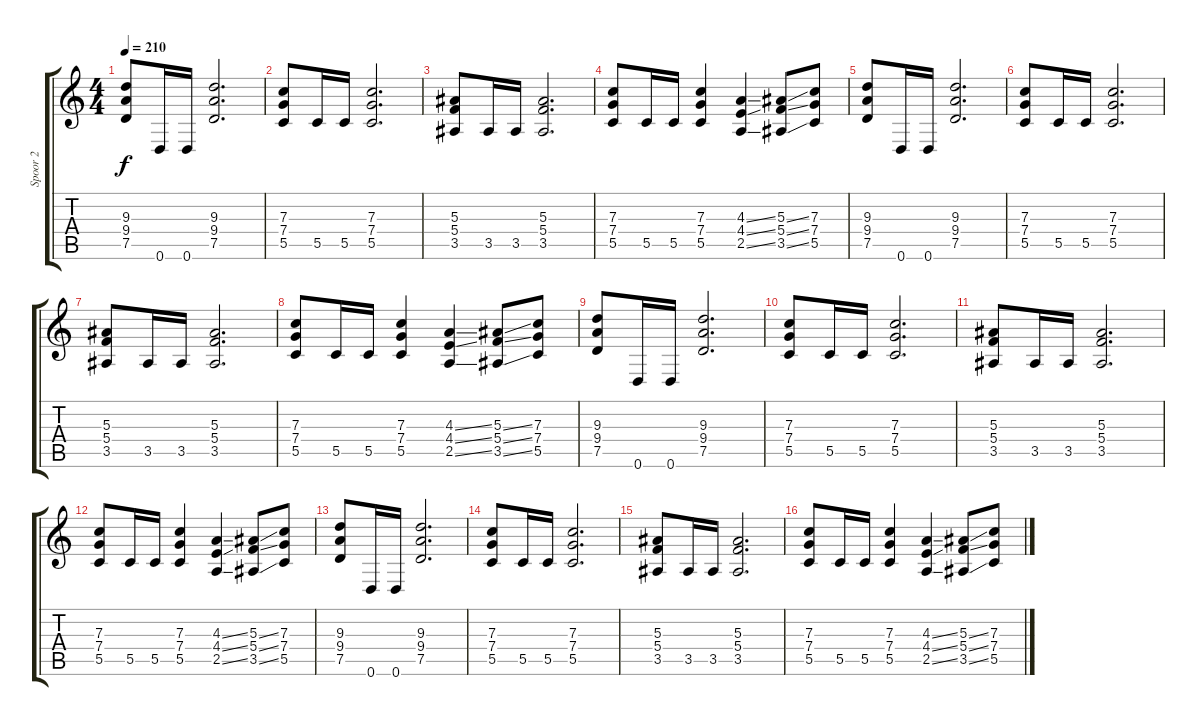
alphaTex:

\track ("Spoor 2" "Spoor 2") {instrument distortionguitar}
\staff {score tabs}
\tuning (D4 A3 F3 C3 G2 D2) {hide}
\ts (4 4)
\tempo 210
\clef g2
\ks c
(9.3 9.4 7.5).8{dy f} 0.6.16 0.6.16 (9.3 9.4 7.5).2{d} |
(7.3 7.4 5.5).8 5.5.16 5.5.16 (7.3 7.4 5.5).2{d} |
(5.3 5.4 3.5).8 3.5.16 3.5.16 (5.3 5.4 3.5).2{d} |
(7.3 7.4 5.5).8 5.5.16 5.5.16 (7.3 7.4 5.5).4 (4.3{ss} 4.4{ss} 2.5{ss}).4 (5.3{ss} 5.4{ss} 3.5{ss}).8 (7.3 7.4 5.5).8 |
(9.3 9.4 7.5).8 0.6.16 0.6.16 (9.3 9.4 7.5).2{d} |
(7.3 7.4 5.5).8 5.5.16 5.5.16 (7.3 7.4 5.5).2{d} |
(5.3 5.4 3.5).8 3.5.16 3.5.16 (5.3 5.4 3.5).2{d} |
(7.3 7.4 5.5).8 5.5.16 5.5.16 (7.3 7.4 5.5).4 (4.3{ss} 4.4{ss} 2.5{ss}).4 (5.3{ss} 5.4{ss} 3.5{ss}).8 (7.3 7.4 5.5).8 |
(9.3 9.4 7.5).8 0.6.16 0.6.16 (9.3 9.4 7.5).2{d} |
(7.3 7.4 5.5).8 5.5.16 5.5.16 (7.3 7.4 5.5).2{d} |
(5.3 5.4 3.5).8 3.5.16 3.5.16 (5.3 5.4 3.5).2{d} |
(7.3 7.4 5.5).8 5.5.16 5.5.16 (7.3 7.4 5.5).4 (4.3{ss} 4.4{ss} 2.5{ss}).4 (5.3{ss} 5.4{ss} 3.5{ss}).8 (7.3 7.4 5.5).8 |
(9.3 9.4 7.5).8 0.6.16 0.6.16 (9.3 9.4 7.5).2{d} |
(7.3 7.4 5.5).8 5.5.16 5.5.16 (7.3 7.4 5.5).2{d} |
(5.3 5.4 3.5).8 3.5.16 3.5.16 (5.3 5.4 3.5).2{d} |
(7.3 7.4 5.5).8 5.5.16 5.5.16 (7.3 7.4 5.5).4 (4.3{ss} 4.4{ss} 2.5{ss}).4 (5.3{ss} 5.4{ss} 3.5{ss}).8 (7.3 7.4 5.5).8
